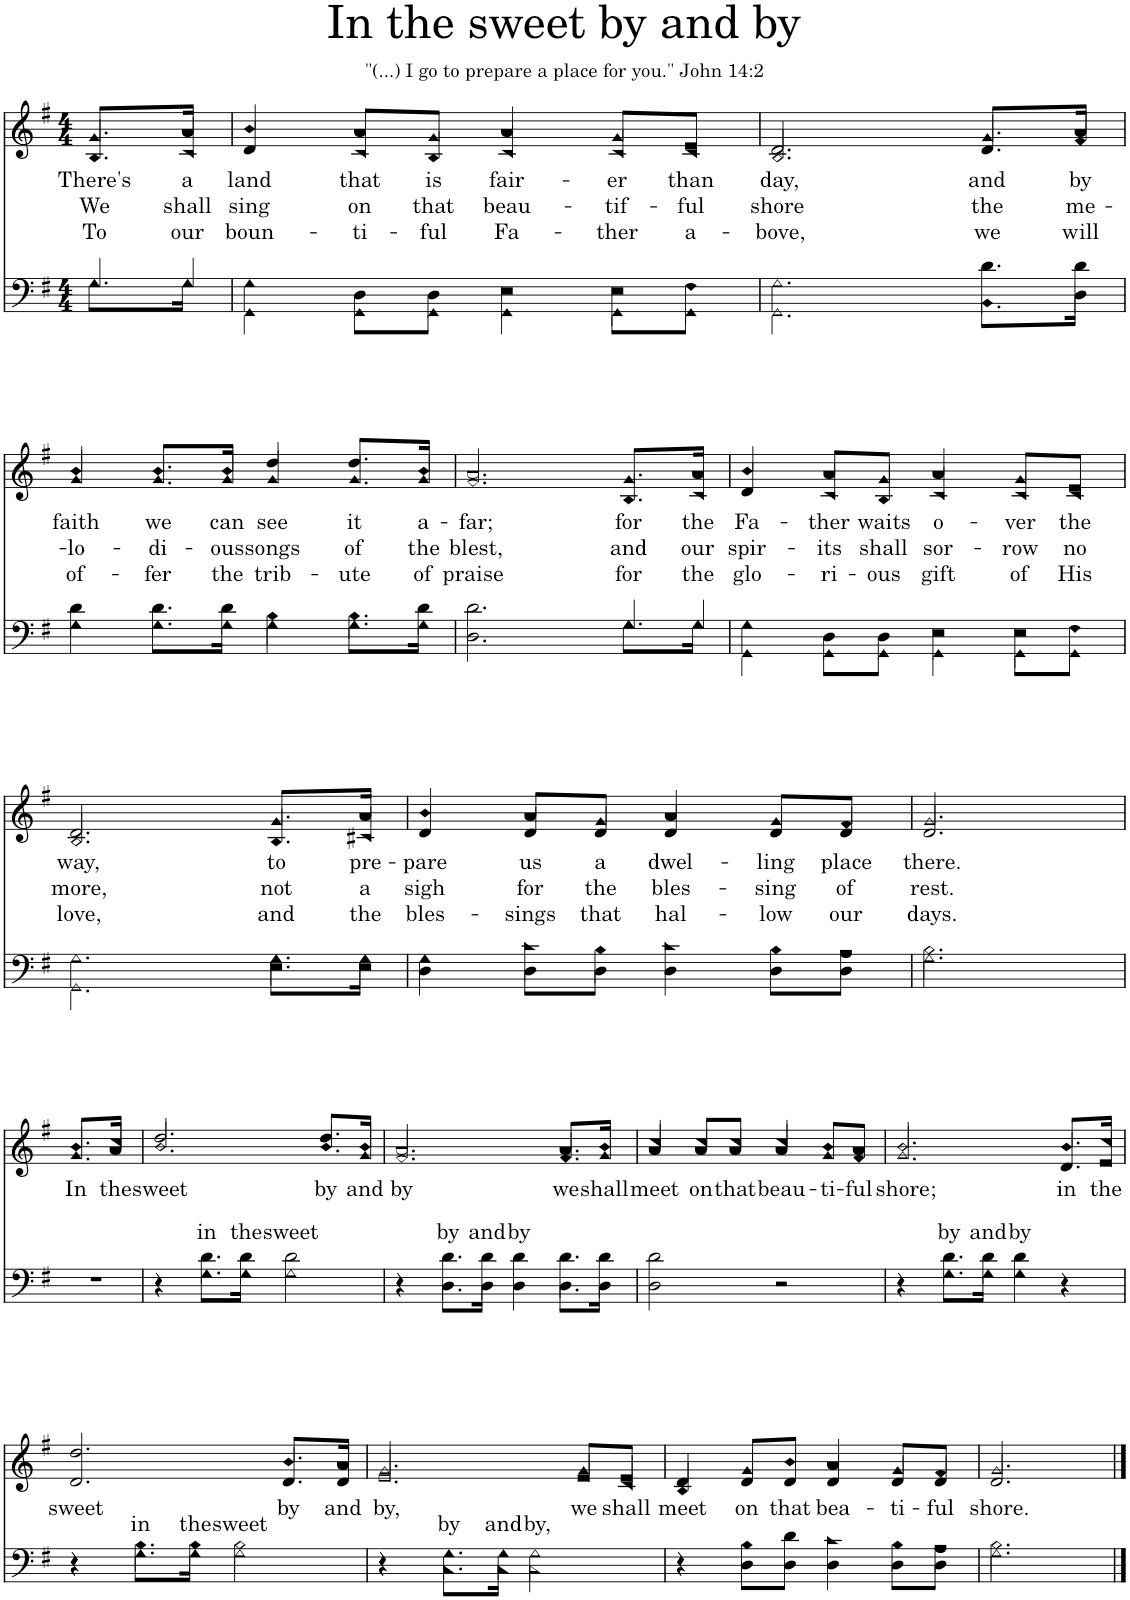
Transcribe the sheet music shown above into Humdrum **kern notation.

**kern	**text	**kern	**text	**text	**text
*part2	*part2	*part1	*part1	*part1	*part1
*staff2	*staff2	*staff1	*staff1	*staff1	*staff1
*I"Men	*	*I"Women	*	*	*
*clefF4	*	*clefG2	*	*	*
*k[f#]	*	*k[f#]	*	*	*
*M4/4	*	*M4/4	*	*	*
=	=	=	=	=	=
*^	*	*	*	*	*
!	!	!	!	!LO:LY:b	!LO:LY:b	!LO:LY:b
*	*	*	*^	*	*	*
8.G/L	8.G\L	.	8.g/L	8.B/L	There's	We	To
!	!	!	!	!	!LO:LY:b	!LO:LY:b	!LO:LY:b
16G/Jk	16G\Jk	.	16a/Jk	16c/Jk	a	shall	our
=1	=1	=1	=1	=1	=1	=1	=1
!	!	!	!	!	!LO:LY:b	!LO:LY:b	!LO:LY:b
4G\	4GG\	.	4b/	4d/	land	sing	boun-
!	!	!	!	!	!LO:LY:b	!LO:LY:b	!LO:LY:b
8D\L	8GG\L	.	8a/L	8c/L	that	on	-ti-
!	!	!	!	!	!LO:LY:b	!LO:LY:b	!LO:LY:b
8D\J	8GG\J	.	8g/J	8B/J	is	that	-ful
!	!	!	!	!	!LO:LY:b	!LO:LY:b	!LO:LY:b
4E\	4GG\	.	4a/	4c/	fair-	beau-	Fa-
!	!	!	!	!	!LO:LY:b	!LO:LY:b	!LO:LY:b
8E\L	8GG\L	.	8g/L	8c/L	-er	-tif-	-ther
!	!	!	!	!	!LO:LY:b	!LO:LY:b	!LO:LY:b
8F#\J	8GG\J	.	8e/J	8c/J	than	-ful	a-
=2	=2	=2	=2	=2	=2	=2	=2
!	!	!	!	!	!LO:LY:b	!LO:LY:b	!LO:LY:b
2.G\	2.GG\	.	2.d/	2.B/	day,	shore	-bove,
!	!	!	!	!	!LO:LY:b	!LO:LY:b	!LO:LY:b
8.d\L	8.BB\L	.	8.g/L	8.d/L	and	the	we
!	!	!	!	!	!LO:LY:b	!LO:LY:b	!LO:LY:b
16d\Jk	16D\Jk	.	16a/Jk	16f#/Jk	by	me-	will
!!LO:LB:g=z	!!
=3	=3	=3	=3	=3	=3	=3	=3
!	!	!	!	!	!LO:LY:b	!LO:LY:b	!LO:LY:b
4d\	4G\	.	4b/	4g/	faith	-lo-	of-
!	!	!	!	!	!LO:LY:b	!LO:LY:b	!LO:LY:b
8.d\L	8.G\L	.	8.b/L	8.g/L	we	-di-	-fer
!	!	!	!	!	!LO:LY:b	!LO:LY:b	!LO:LY:b
16d\Jk	16G\Jk	.	16b/Jk	16g/Jk	can	-ous	the
!	!	!	!	!	!LO:LY:b	!LO:LY:b	!LO:LY:b
4B\	4G\	.	4dd/	4g/	see	songs	trib-
!	!	!	!	!	!LO:LY:b	!LO:LY:b	!LO:LY:b
8.B\L	8.G\L	.	8.dd/L	8.g/L	it	of	-ute
!	!	!	!	!	!LO:LY:b	!LO:LY:b	!LO:LY:b
16d\Jk	16G\Jk	.	16b/Jk	16g/Jk	a-	the	of
=4	=4	=4	=4	=4	=4	=4	=4
!	!	!	!	!	!LO:LY:b	!LO:LY:b	!LO:LY:b
2.d\	2.D\	.	2.a/	2.f#/	-far;	blest,	praise
!	!	!	!	!	!LO:LY:b	!LO:LY:b	!LO:LY:b
8.G/L	8.G\L	.	8.g/L	8.B/L	for	and	for
!	!	!	!	!	!LO:LY:b	!LO:LY:b	!LO:LY:b
16G/Jk	16G\Jk	.	16a/Jk	16c/Jk	the	our	the
=5	=5	=5	=5	=5	=5	=5	=5
!	!	!	!	!	!LO:LY:b	!LO:LY:b	!LO:LY:b
4G\	4GG\	.	4b/	4d/	Fa-	spir-	glo-
!	!	!	!	!	!LO:LY:b	!LO:LY:b	!LO:LY:b
8D\L	8GG\L	.	8a/L	8c/L	-ther	-its	-ri-
!	!	!	!	!	!LO:LY:b	!LO:LY:b	!LO:LY:b
8D\J	8GG\J	.	8g/J	8B/J	waits	shall	-ous
!	!	!	!	!	!LO:LY:b	!LO:LY:b	!LO:LY:b
4E\	4GG\	.	4a/	4c/	o-	sor-	gift
!	!	!	!	!	!LO:LY:b	!LO:LY:b	!LO:LY:b
8E\L	8GG\L	.	8g/L	8c/L	-ver	-row	of
!	!	!	!	!	!LO:LY:b	!LO:LY:b	!LO:LY:b
8F#\J	8GG\J	.	8e/J	8c/J	the	no	His
!!LO:LB:g=z	!!
=6	=6	=6	=6	=6	=6	=6	=6
!	!	!	!	!	!LO:LY:b	!LO:LY:b	!LO:LY:b
2.G\	2.GG\	.	2.d/	2.B/	way,	more,	love,
!	!	!	!	!	!LO:LY:b	!LO:LY:b	!LO:LY:b
8.G\L	8.E\L	.	8.g/L	8.B/L	to	not	and
!	!	!	!	!	!LO:LY:b	!LO:LY:b	!LO:LY:b
16G\Jk	16E\Jk	.	16a/Jk	16c#X/Jk	pre-	a	the
=7	=7	=7	=7	=7	=7	=7	=7
!	!	!	!	!	!LO:LY:b	!LO:LY:b	!LO:LY:b
4G\	4D\	.	4b/	4d/	-pare	sigh	bles-
!	!	!	!	!	!LO:LY:b	!LO:LY:b	!LO:LY:b
8c\L	8D\L	.	8a/L	8d/L	us	for	-sings
!	!	!	!	!	!LO:LY:b	!LO:LY:b	!LO:LY:b
8B\J	8D\J	.	8g/J	8d/J	a	the	that
!	!	!	!	!	!LO:LY:b	!LO:LY:b	!LO:LY:b
4c\	4D\	.	4a/	4d/	dwel-	bles-	hal-
!	!	!	!	!	!LO:LY:b	!LO:LY:b	!LO:LY:b
8B\L	8D\L	.	8g/L	8d/L	-ling	-sing	-low
!	!	!	!	!	!LO:LY:b	!LO:LY:b	!LO:LY:b
8A\J	8D\J	.	8f#/J	8d/J	place	of	our
=8	=8	=8	=8	=8	=8	=8	=8
!	!	!	!	!	!LO:LY:b	!LO:LY:b	!LO:LY:b
2.B\	2.G\	.	2.g/	2.d/	there.	rest.	days.
!!LO:LB:g=z	!!
=9	=9	=9	=9	=9	=9	=9	=9
!	!	!	!	!	!LO:LY:b	!	!
*v	*v	*	*	*	*	*	*
1r	.	8.b/L	8.g/L	In	.	.
!	!	!	!	!LO:LY:b	!	!
.	.	16cc/Jk	16a/Jk	the	.	.
.	.	2.ryy	2.ryy	.	.	.
=10	=10	=10	=10	=10	=10	=10
*^	*	*	*	*	*	*
!	!	!	!	!	!LO:LY:b	!	!
4r	4r	.	2.dd/	2.b/	sweet	.	.
!	!	!LO:LY:a	!	!	!	!	!
8.d\L	8.G\L	in	.	.	.	.	.
!	!	!LO:LY:a	!	!	!	!	!
16d\Jk	16G\Jk	the	.	.	.	.	.
!	!	!LO:LY:a	!	!	!	!	!
2d\	2G\	sweet	.	.	.	.	.
!	!	!	!	!	!LO:LY:b	!	!
.	.	.	8.dd/L	8.b/L	by	.	.
!	!	!	!	!	!LO:LY:b	!	!
.	.	.	16b/Jk	16g/Jk	and	.	.
=11	=11	=11	=11	=11	=11	=11	=11
!	!	!	!	!	!LO:LY:b	!	!
4r	4r	.	2.a/	2.f#/	by	.	.
!	!	!LO:LY:a	!	!	!	!	!
8.d\L	8.D\L	by	.	.	.	.	.
!	!	!LO:LY:a	!	!	!	!	!
16d\Jk	16D\Jk	and	.	.	.	.	.
!	!	!LO:LY:a	!	!	!	!	!
4d\	4D\	by	.	.	.	.	.
!	!	!	!	!	!LO:LY:b	!	!
8.d\L	8.D\L	.	8.a/L	8.f#/L	we	.	.
!	!	!	!	!	!LO:LY:b	!	!
16d\Jk	16D\Jk	.	16b/Jk	16g/Jk	shall	.	.
=12	=12	=12	=12	=12	=12	=12	=12
!	!	!	!	!	!LO:LY:b	!	!
2d\	2D\	.	4cc/	4a/	meet	.	.
!	!	!	!	!	!LO:LY:b	!	!
.	.	.	8cc/L	8a/L	on	.	.
!	!	!	!	!	!LO:LY:b	!	!
.	.	.	8cc/J	8a/J	that	.	.
!	!	!	!	!	!LO:LY:b	!	!
2r	2r	.	4cc/	4a/	beau-	.	.
!	!	!	!	!	!LO:LY:b	!	!
.	.	.	8b/L	8g/L	-ti-	.	.
!	!	!	!	!	!LO:LY:b	!	!
.	.	.	8a/J	8f#/J	-ful	.	.
=13	=13	=13	=13	=13	=13	=13	=13
!	!	!	!	!	!LO:LY:b	!	!
4r	4r	.	2.b/	2.g/	shore;	.	.
!	!	!LO:LY:a	!	!	!	!	!
8.d\L	8.G\L	by	.	.	.	.	.
!	!	!LO:LY:a	!	!	!	!	!
16d\Jk	16G\Jk	and	.	.	.	.	.
!	!	!LO:LY:a	!	!	!	!	!
4d\	4G\	by	.	.	.	.	.
!	!	!	!	!	!LO:LY:b	!	!
4r	4r	.	8.b/L	8.d/L	in	.	.
!	!	!	!	!	!LO:LY:b	!	!
.	.	.	16cc/Jk	16e/Jk	the	.	.
!!LO:LB:g=z	!!
=14	=14	=14	=14	=14	=14	=14	=14
!	!	!	!	!	!LO:LY:b	!	!
4r	4r	.	2.dd/	2.d/	sweet	.	.
!	!	!LO:LY:a	!	!	!	!	!
8.B\L	8.G\L	in	.	.	.	.	.
!	!	!LO:LY:a	!	!	!	!	!
16B\Jk	16G\Jk	the	.	.	.	.	.
!	!	!LO:LY:a	!	!	!	!	!
2B\	2G\	sweet	.	.	.	.	.
!	!	!	!	!	!LO:LY:b	!	!
.	.	.	8.b/L	8.d/L	by	.	.
!	!	!	!	!	!LO:LY:b	!	!
.	.	.	16a/Jk	16d/Jk	and	.	.
=15	=15	=15	=15	=15	=15	=15	=15
!	!	!	!	!	!LO:LY:b	!	!
4r	4r	.	2.g/	2.e/	by,	.	.
!	!	!LO:LY:a	!	!	!	!	!
8.G\L	8.C\L	by	.	.	.	.	.
!	!	!LO:LY:a	!	!	!	!	!
16G\Jk	16C\Jk	and	.	.	.	.	.
!	!	!LO:LY:a	!	!	!	!	!
2G\	2C\	by,	.	.	.	.	.
!	!	!	!	!	!LO:LY:b	!	!
.	.	.	8g/L	8e/L	we	.	.
!	!	!	!	!	!LO:LY:b	!	!
.	.	.	8e/J	8c/J	shall	.	.
=16	=16	=16	=16	=16	=16	=16	=16
!	!	!	!	!	!LO:LY:b	!	!
4r	4r	.	4d/	4B/	meet	.	.
!	!	!	!	!	!LO:LY:b	!	!
8B\L	8D\L	.	8g/L	8d/L	on	.	.
!	!	!	!	!	!LO:LY:b	!	!
8d\J	8D\J	.	8b/J	8d/J	that	.	.
!	!	!	!	!	!LO:LY:b	!	!
4c\	4D\	.	4a/	4d/	bea-	.	.
!	!	!	!	!	!LO:LY:b	!	!
8B\L	8D\L	.	8g/L	8d/L	-ti-	.	.
!	!	!	!	!	!LO:LY:b	!	!
8A\J	8D\J	.	8f#/J	8d/J	-ful	.	.
=17	=17	=17	=17	=17	=17	=17	=17
!	!	!	!	!	!LO:LY:b	!	!
2.B\	2.G\	.	2.g/	2.d/	shore.	.	.
*v	*v	*	*	*	*	*	*
*	*	*v	*v	*	*	*
==	==	==	==	==	==
*-	*-	*-	*-	*-	*-
